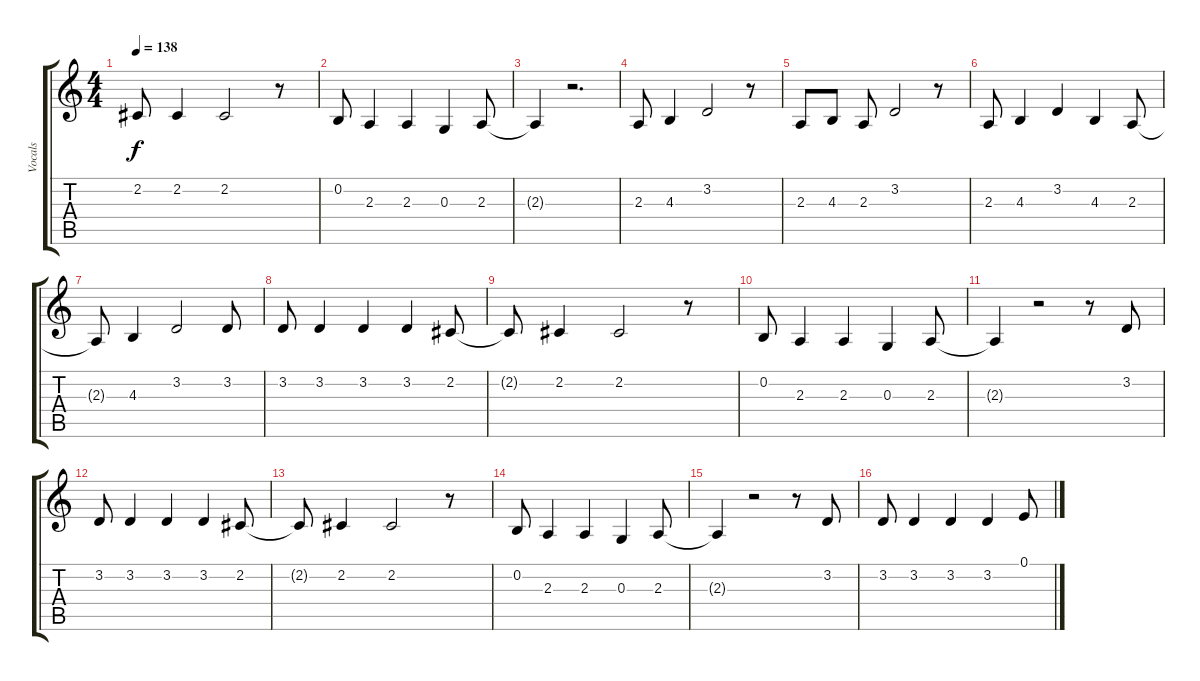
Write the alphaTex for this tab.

\track ("Vocals" "Vocals") {instrument tenorsax}
\staff {score tabs}
\tuning (E4 B3 G3 D3 A2 E2) {hide}
\ts (4 4)
\tempo 138
\clef g2
\ks c
2.2{t}.8{dy f} 2.2.4 2.2.2 r.8 |
0.2.8 2.3.4 2.3.4 0.3.4 2.3.8 |
2.3{t}.4 r.2{d} |
2.3.8{balance 12} 4.3.4 3.2.2 r.8 |
2.3.8 4.3.8 2.3.8 3.2.2 r.8 |
2.3.8 4.3.4 3.2.4 4.3.4 2.3.8 |
2.3{t}.8 4.3.4 3.2.2 3.2.8 |
3.2.8 3.2.4 3.2.4 3.2.4 2.2.8 |
2.2{t}.8 2.2.4 2.2.2 r.8 |
0.2.8 2.3.4 2.3.4 0.3.4 2.3.8 |
2.3{t}.4 r.2 r.8 3.2.8 |
3.2.8 3.2.4 3.2.4 3.2.4 2.2.8 |
2.2{t}.8 2.2.4 2.2.2 r.8 |
0.2.8 2.3.4 2.3.4 0.3.4 2.3.8 |
2.3{t}.4 r.2 r.8 3.2.8 |
3.2.8 3.2.4 3.2.4 3.2.4 0.1.8
